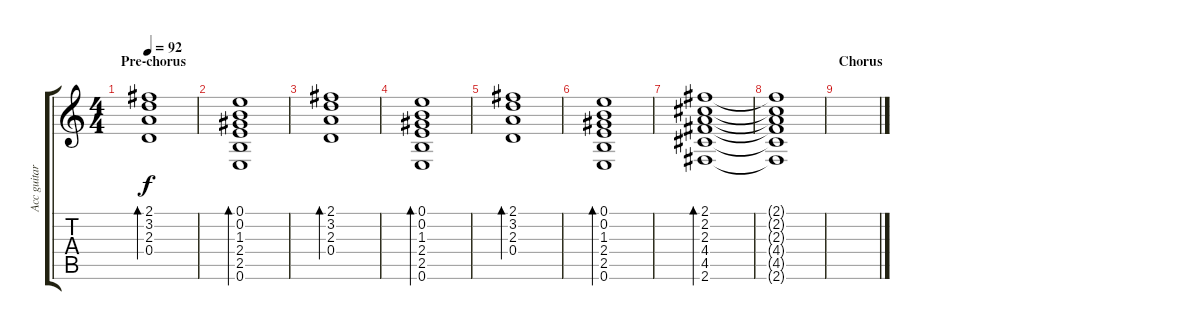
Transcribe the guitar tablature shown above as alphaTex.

\track ("Acc guitar 2" "Acc guitar") {instrument acousticguitarsteel}
\staff {score tabs}
\tuning (E4 B3 G3 D3 A2 E2) {hide}
\ts (4 4)
\section ("" "Pre-chorus")
\tempo 92
\clef g2
\ks c
(2.1 3.2 2.3 0.4).1{bd 120 dy f} |
(0.1 0.2 1.3 2.4 2.5 0.6).1{bd 60} |
(2.1 3.2 2.3 0.4).1{bd 120} |
(0.1 0.2 1.3 2.4 2.5 0.6).1{bd 60} |
(2.1 3.2 2.3 0.4).1{bd 120} |
(0.1 0.2 1.3 2.4 2.5 0.6).1{bd 60} |
(2.1 2.2 2.3 4.4 4.5 2.6).1{bd 60} |
(2.1{t} 2.2{t} 2.3{t} 4.4{t} 4.5{t} 2.6{t}).1 |
\section ("" "Chorus")
